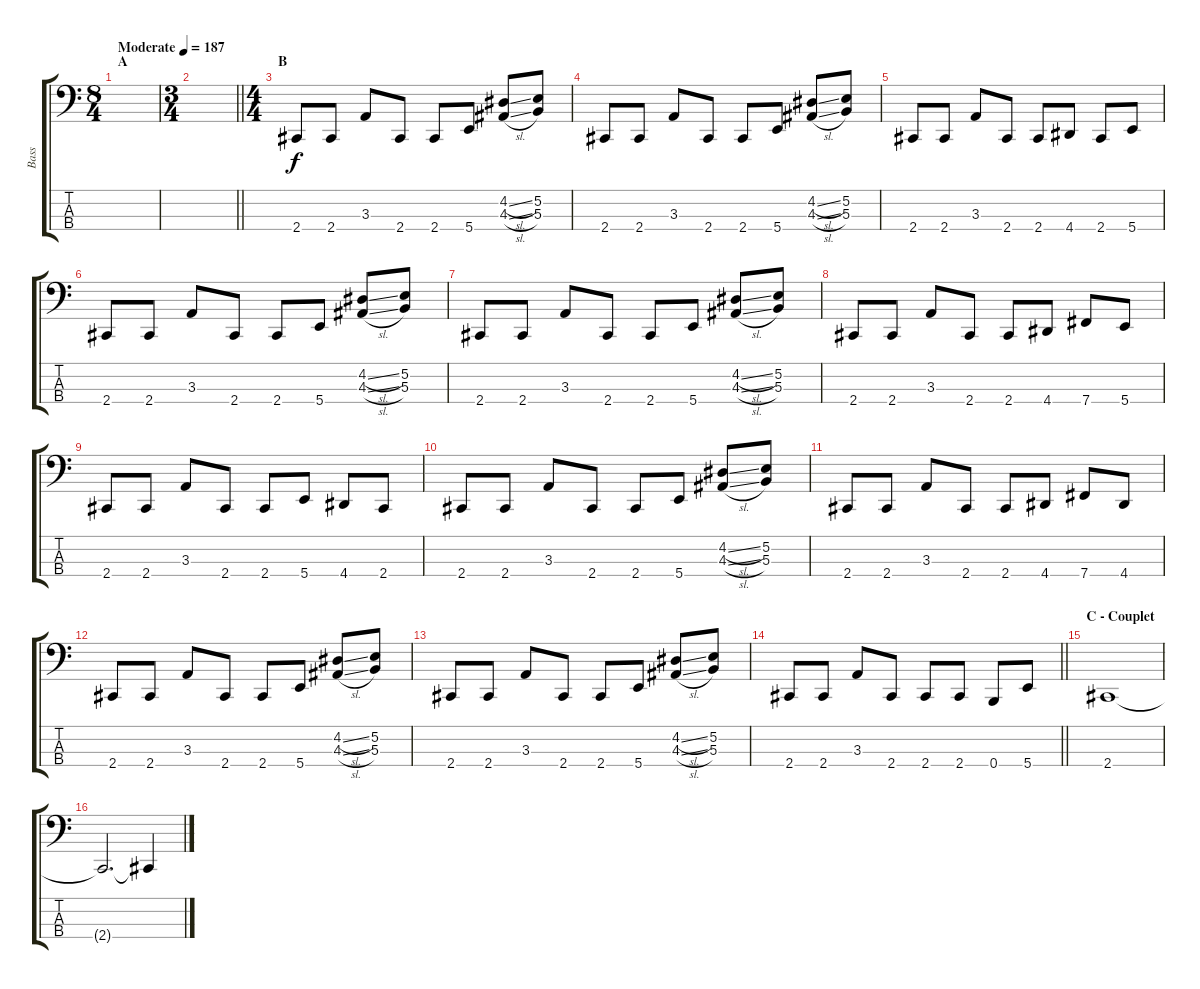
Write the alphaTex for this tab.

\track ("Bass" "Bass") {instrument electricbassfinger}
\staff {score tabs}
\tuning (E2 B1 Gb1 B0) {hide}
\ts (8 4)
\section ("" "A")
\tempo (187 "Moderate")
\clef f4
\ks c
|
\ts (3 4)
\barLineRight lightlight
|
\ts (4 4)
\section ("" "B")
2.4.8 2.4.8 3.3.8 2.4.8 2.4.8 5.4.8 (4.2{sl} 4.3{sl}).8 (5.2 5.3).8 |
2.4.8 2.4.8 3.3.8 2.4.8 2.4.8 5.4.8 (4.2{sl} 4.3{sl}).8 (5.2 5.3).8 |
2.4.8 2.4.8 3.3.8 2.4.8 2.4.8 4.4.8 2.4.8 5.4.8 |
2.4.8 2.4.8 3.3.8 2.4.8 2.4.8 5.4.8 (4.2{sl} 4.3{sl}).8 (5.2 5.3).8 |
2.4.8 2.4.8 3.3.8 2.4.8 2.4.8 5.4.8 (4.2{sl} 4.3{sl}).8 (5.2 5.3).8 |
2.4.8 2.4.8 3.3.8 2.4.8 2.4.8 4.4.8 7.4.8 5.4.8 |
2.4.8 2.4.8 3.3.8 2.4.8 2.4.8 5.4.8 4.4.8 2.4.8 |
2.4.8 2.4.8 3.3.8 2.4.8 2.4.8 5.4.8 (4.2{sl} 4.3{sl}).8 (5.2 5.3).8 |
2.4.8 2.4.8 3.3.8 2.4.8 2.4.8 4.4.8 7.4.8 4.4.8 |
2.4.8 2.4.8 3.3.8 2.4.8 2.4.8 5.4.8 (4.2{sl} 4.3{sl}).8 (5.2 5.3).8 |
2.4.8 2.4.8 3.3.8 2.4.8 2.4.8 5.4.8 (4.2{sl} 4.3{sl}).8 (5.2 5.3).8 |
\barLineRight lightlight
2.4.8 2.4.8 3.3.8 2.4.8 2.4.8 2.4.8 0.4.8 5.4.8 |
\section ("" "C - Couplet")
2.4.1 |
2.4{t}.2{d} 2.4{sl t}.4
